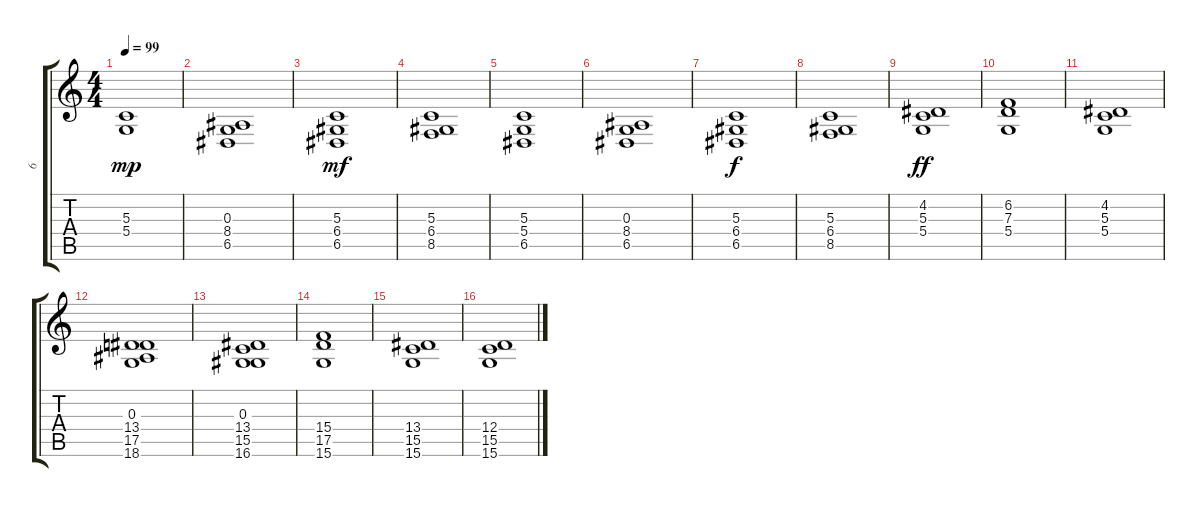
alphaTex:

\track ("6" "6") {instrument pad7halo}
\staff {score tabs}
\tuning (E4 B3 G3 D3 A2 E2) {hide}
\ts (4 4)
\tempo 99
\clef g2
\ks c
(5.3 5.4).1{dy mp} |
(0.3 8.4 6.5).1 |
(5.3 6.4 6.5).1{dy mf} |
(5.3 6.4 8.5).1 |
(5.3 5.4 6.5).1 |
(0.3 8.4 6.5).1 |
(5.3 6.4 6.5).1{dy f} |
(5.3 6.4 8.5).1 |
(4.2 5.3 5.4).1{dy ff} |
(6.2 7.3 5.4).1 |
(4.2 5.3 5.4).1 |
(0.3 13.4 17.5 18.6).1 |
(0.3 13.4 15.5 16.6).1 |
(15.4 17.5 15.6).1 |
(13.4 15.5 15.6).1 |
(12.4 15.5 15.6).1
